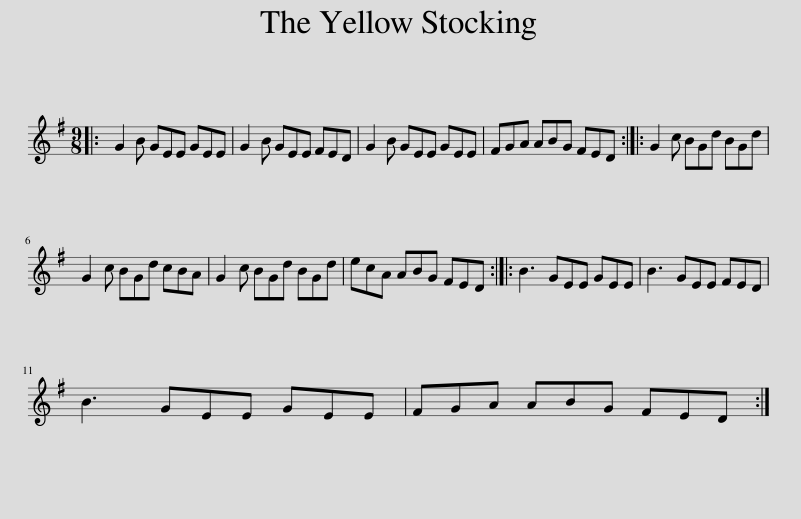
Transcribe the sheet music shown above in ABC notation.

X:1
L:1/8
M:9/8
I:linebreak $
K:Emin
V:1 treble
V:1
|: G2 B GEE GEE | G2 B GEE FED | G2 B GEE GEE | FGA ABG FED :: G2 c BGd BGd |$ %5
 G2 c BGd cBA | G2 c BGd BGd | ecA ABG FED :: B3 GEE GEE | B3 GEE FED |$ %10
 B3 GEE GEE | FGA ABG FED :| %12
